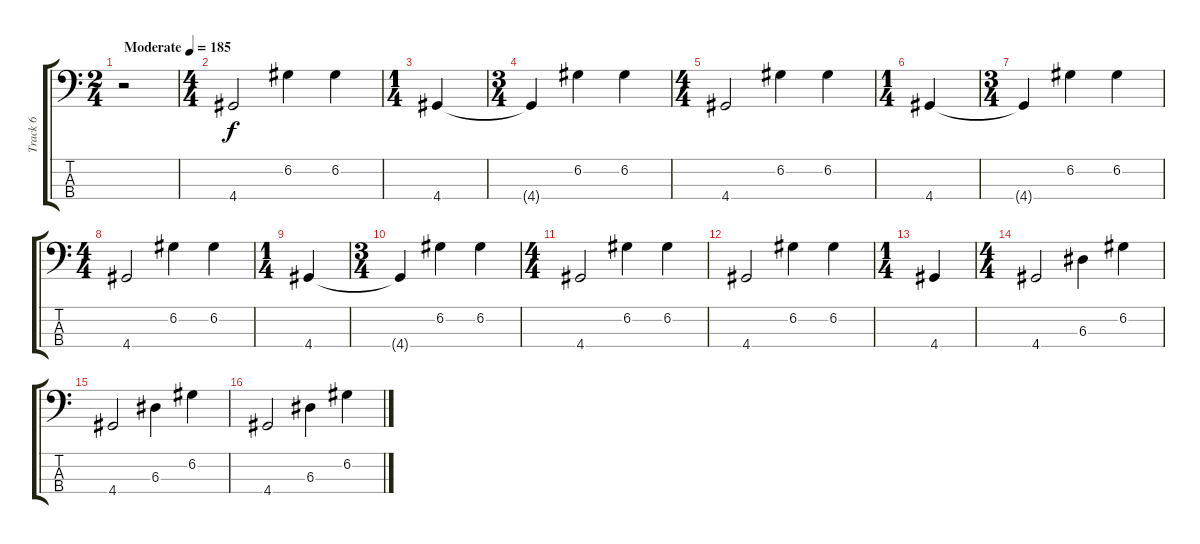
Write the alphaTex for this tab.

\track ("Track 6" "Track 6") {instrument electricbassfinger}
\staff {score tabs}
\tuning (G2 D2 A1 E1) {hide}
\ts (2 4)
\tempo (185 "Moderate")
\clef f4
\ks c
r.2{dy f instrument electricbassfinger} |
\ts (4 4)
4.4.2 6.2.4 6.2.4 |
\ts (1 4)
4.4.4 |
\ts (3 4)
4.4{t}.4 6.2.4 6.2.4 |
\ts (4 4)
4.4.2 6.2.4 6.2.4 |
\ts (1 4)
4.4.4 |
\ts (3 4)
4.4{t}.4 6.2.4 6.2.4 |
\ts (4 4)
4.4.2 6.2.4 6.2.4 |
\ts (1 4)
4.4.4 |
\ts (3 4)
4.4{t}.4 6.2.4 6.2.4 |
\ts (4 4)
4.4.2 6.2.4 6.2.4 |
4.4.2 6.2.4 6.2.4 |
\ts (1 4)
4.4.4 |
\ts (4 4)
4.4.2 6.3.4 6.2.4 |
4.4.2 6.3.4 6.2.4 |
4.4.2 6.3.4 6.2.4
